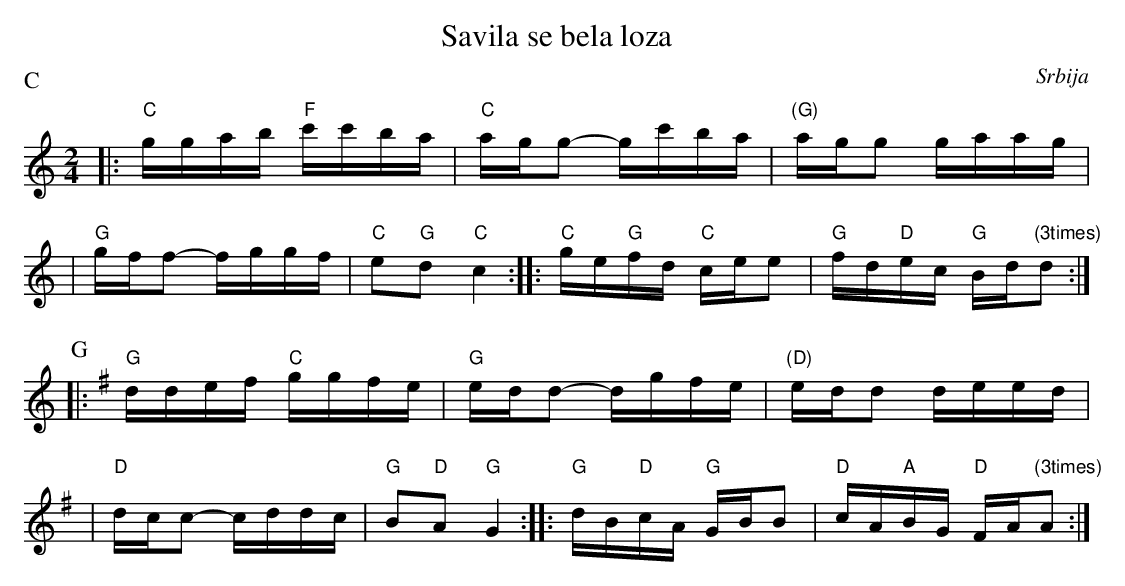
X:1
T: Savila se bela loza
O: Srbija
M: 2/4
L: 1/16
P: C
K: C
|: "C"ggab "F"c'c'ba | "C"agg2- gc'ba | "(G)"agg2 gaag |
| "G"gff2- fggf | "C"e2"G"d2 "C"c4 :: "C"ge"G"fd "C"cee2 | "G"fd"D"ec "G"Bd"(3times)"d2 :|
P: G
K: G
|: "G"ddef "C"ggfe | "G"edd2- dgfe | "(D)"edd2 deed |
| "D"dcc2- cddc | "G"B2"D"A2 "G"G4 :: "G"dB"D"cA "G"GBB2 | "D"cA"A"BG "D"FA"(3times)"A2 :|
